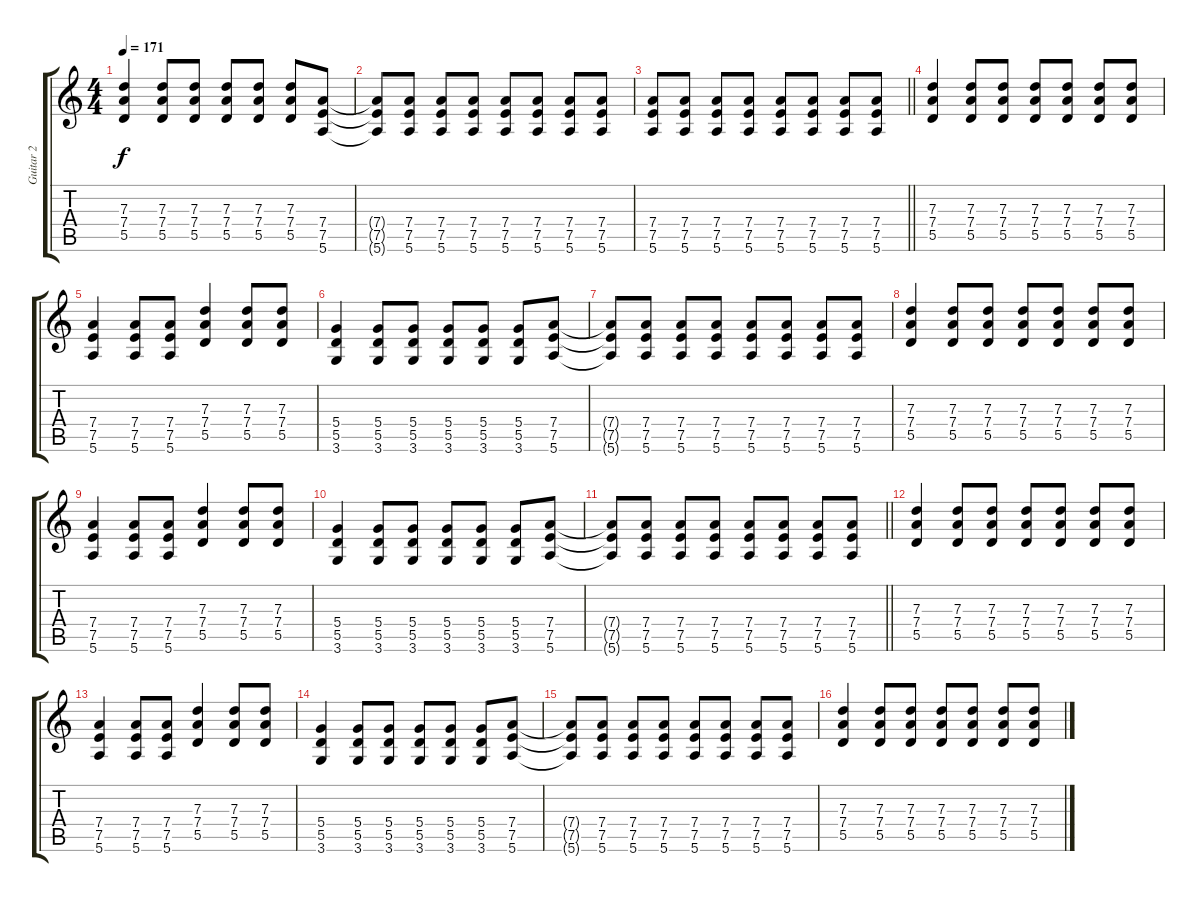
\track ("Guitar 2" "Guitar 2") {instrument overdrivenguitar}
\staff {score tabs}
\tuning (E4 B3 G3 D3 A2 E2) {hide}
\ts (4 4)
\tempo 171
\clef g2
\ks c
(7.3 7.4 5.5).4{dy f} (7.3 7.4 5.5).8 (7.3 7.4 5.5).8 (7.3 7.4 5.5).8 (7.3 7.4 5.5).8 (7.3 7.4 5.5).8 (7.4 7.5 5.6).8 |
(7.4{t} 7.5{t} 5.6{t}).8 (7.4 7.5 5.6).8 (7.4 7.5 5.6).8 (7.4 7.5 5.6).8 (7.4 7.5 5.6).8 (7.4 7.5 5.6).8 (7.4 7.5 5.6).8 (7.4 7.5 5.6).8 |
\barLineRight lightlight
(7.4 7.5 5.6).8 (7.4 7.5 5.6).8 (7.4 7.5 5.6).8 (7.4 7.5 5.6).8 (7.4 7.5 5.6).8 (7.4 7.5 5.6).8 (7.4 7.5 5.6).8 (7.4 7.5 5.6).8 |
(7.3 7.4 5.5).4 (7.3 7.4 5.5).8 (7.3 7.4 5.5).8 (7.3 7.4 5.5).8 (7.3 7.4 5.5).8 (7.3 7.4 5.5).8 (7.3 7.4 5.5).8 |
(7.4 7.5 5.6).4 (7.4 7.5 5.6).8 (7.4 7.5 5.6).8 (7.3 7.4 5.5).4 (7.3 7.4 5.5).8 (7.3 7.4 5.5).8 |
(5.4 5.5 3.6).4 (5.4 5.5 3.6).8 (5.4 5.5 3.6).8 (5.4 5.5 3.6).8 (5.4 5.5 3.6).8 (5.4 5.5 3.6).8 (7.4 7.5 5.6).8 |
(7.4{t} 7.5{t} 5.6{t}).8 (7.4 7.5 5.6).8 (7.4 7.5 5.6).8 (7.4 7.5 5.6).8 (7.4 7.5 5.6).8 (7.4 7.5 5.6).8 (7.4 7.5 5.6).8 (7.4 7.5 5.6).8 |
(7.3 7.4 5.5).4 (7.3 7.4 5.5).8 (7.3 7.4 5.5).8 (7.3 7.4 5.5).8 (7.3 7.4 5.5).8 (7.3 7.4 5.5).8 (7.3 7.4 5.5).8 |
(7.4 7.5 5.6).4 (7.4 7.5 5.6).8 (7.4 7.5 5.6).8 (7.3 7.4 5.5).4 (7.3 7.4 5.5).8 (7.3 7.4 5.5).8 |
(5.4 5.5 3.6).4 (5.4 5.5 3.6).8 (5.4 5.5 3.6).8 (5.4 5.5 3.6).8 (5.4 5.5 3.6).8 (5.4 5.5 3.6).8 (7.4 7.5 5.6).8 |
\barLineRight lightlight
(7.4{t} 7.5{t} 5.6{t}).8 (7.4 7.5 5.6).8 (7.4 7.5 5.6).8 (7.4 7.5 5.6).8 (7.4 7.5 5.6).8 (7.4 7.5 5.6).8 (7.4 7.5 5.6).8 (7.4 7.5 5.6).8 |
(7.3 7.4 5.5).4 (7.3 7.4 5.5).8 (7.3 7.4 5.5).8 (7.3 7.4 5.5).8 (7.3 7.4 5.5).8 (7.3 7.4 5.5).8 (7.3 7.4 5.5).8 |
(7.4 7.5 5.6).4 (7.4 7.5 5.6).8 (7.4 7.5 5.6).8 (7.3 7.4 5.5).4 (7.3 7.4 5.5).8 (7.3 7.4 5.5).8 |
(5.4 5.5 3.6).4 (5.4 5.5 3.6).8 (5.4 5.5 3.6).8 (5.4 5.5 3.6).8 (5.4 5.5 3.6).8 (5.4 5.5 3.6).8 (7.4 7.5 5.6).8 |
(7.4{t} 7.5{t} 5.6{t}).8 (7.4 7.5 5.6).8 (7.4 7.5 5.6).8 (7.4 7.5 5.6).8 (7.4 7.5 5.6).8 (7.4 7.5 5.6).8 (7.4 7.5 5.6).8 (7.4 7.5 5.6).8 |
(7.3 7.4 5.5).4 (7.3 7.4 5.5).8 (7.3 7.4 5.5).8 (7.3 7.4 5.5).8 (7.3 7.4 5.5).8 (7.3 7.4 5.5).8 (7.3 7.4 5.5).8
